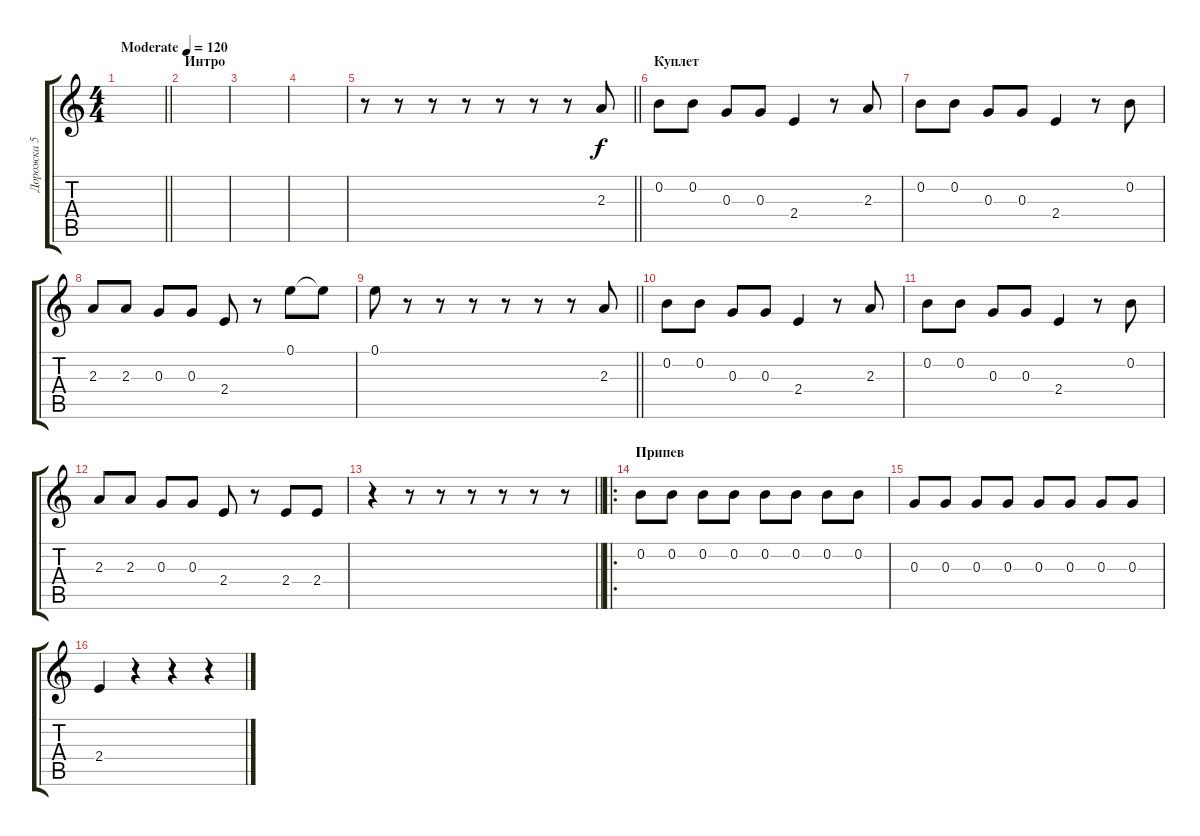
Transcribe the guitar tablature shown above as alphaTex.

\track ("Дорожка 5" "Дорожка 5") {instrument distortionguitar}
\staff {score tabs}
\tuning (E4 B3 G3 D3 A2 E2) {hide}
\ts (4 4)
\tempo (120 "Moderate")
\tempo 140
\tempo (120 "Moderate")
\clef g2
\barLineRight lightlight
\ks c
|
\section ("" "Интро")
|
|
|
\barLineRight lightlight
r.8 r.8 r.8 r.8 r.8 r.8 r.8 2.3.8 |
\section ("" "Куплет")
0.2.8 0.2.8 0.3.8 0.3.8 2.4.4 r.8 2.3.8 |
0.2.8 0.2.8 0.3.8 0.3.8 2.4.4 r.8 0.2.8 |
2.3.8 2.3.8 0.3.8 0.3.8 2.4.8 r.8 0.1.8 0.1{t}.8 |
\barLineRight lightlight
0.1.8 r.8 r.8 r.8 r.8 r.8 r.8 2.3.8 |
0.2.8 0.2.8 0.3.8 0.3.8 2.4.4 r.8 2.3.8 |
0.2.8 0.2.8 0.3.8 0.3.8 2.4.4 r.8 0.2.8 |
2.3.8 2.3.8 0.3.8 0.3.8 2.4.8 r.8 2.4.8 2.4.8 |
\barLineRight lightlight
r.4 r.8 r.8 r.8 r.8 r.8 r.8 |
\ro
\section ("" "Припев")
0.2.8 0.2.8 0.2.8 0.2.8 0.2.8 0.2.8 0.2.8 0.2.8 |
0.3.8 0.3.8 0.3.8 0.3.8 0.3.8 0.3.8 0.3.8 0.3.8 |
2.4.4 r.4 r.4 r.4
